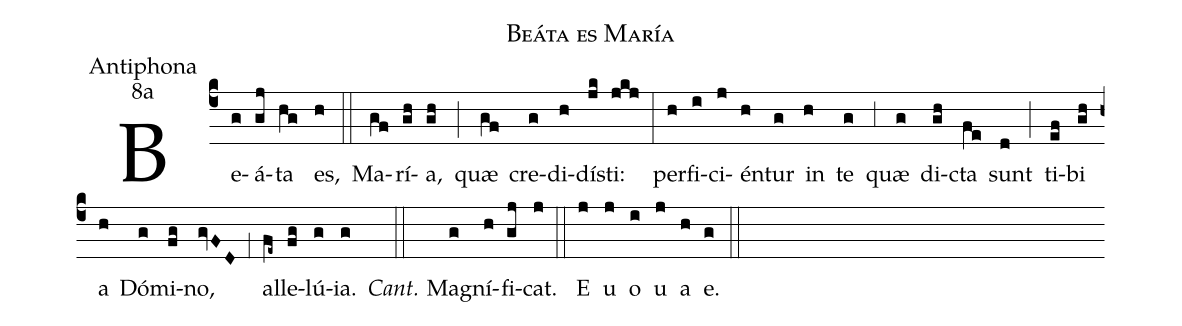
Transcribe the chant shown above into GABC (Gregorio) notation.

name:Beáta es María;
office-part:Antiphona;
mode:8a;
%%
(c4) Be(g)á(gj)ta(hg) es,(h) (::) Ma(gf)rí(gh)a,(gh) (;) quæ(gf) cre(g)di(h)dí(jk)sti:(jkj) (:) per(h)fi(i)ci(j)én(h)tur(g) in(h) te(g) (;3) quæ(g) di(gh)cta(fe) sunt(d) (;) ti(ef)bi(gh) a(h) Dó(g)mi(fg)no,(gvFD) (;1) al(fe~)le(fg)lú(g)ia.(g) (::)
<i>Cant.</i> M{a}(g)gní(h)fi(gj)cat.(j) (::)
<eu> E(j) u(j) o(i) u(j) a(h) e.(g) </eu>(::)
